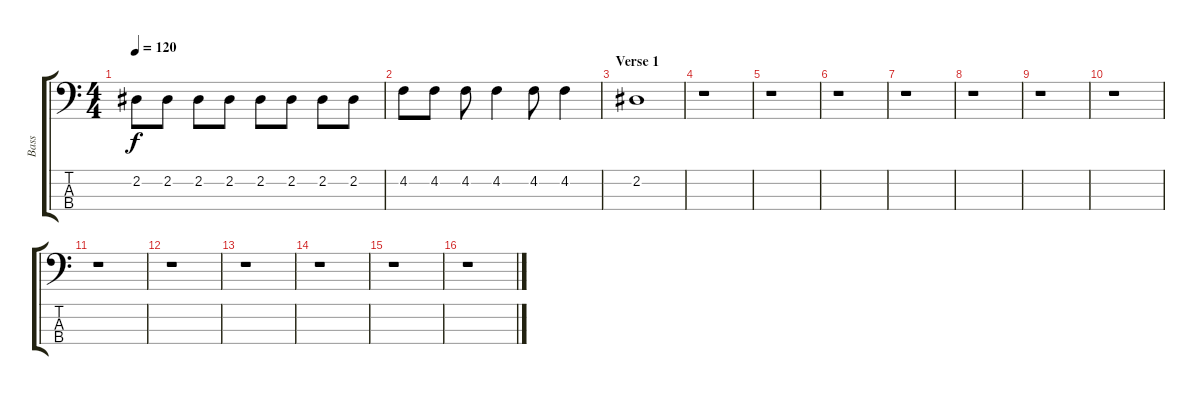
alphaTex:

\track ("Bass" "Bass") {instrument electricbassfinger}
\staff {score tabs}
\tuning (Gb2 Db2 Ab1 Eb1) {hide}
\ts (4 4)
\tempo 120
\clef f4
\ks c
2.2.8{dy f} 2.2.8 2.2.8 2.2.8 2.2.8 2.2.8 2.2.8 2.2.8 |
4.2.8 4.2.8 4.2.8 4.2.4 4.2.8 4.2.4 |
\section ("" "Verse 1")
2.2.1 |
r.1 |
r.1 |
r.1 |
r.1 |
r.1 |
r.1 |
r.1 |
r.1 |
r.1 |
r.1 |
r.1 |
r.1 |
r.1
